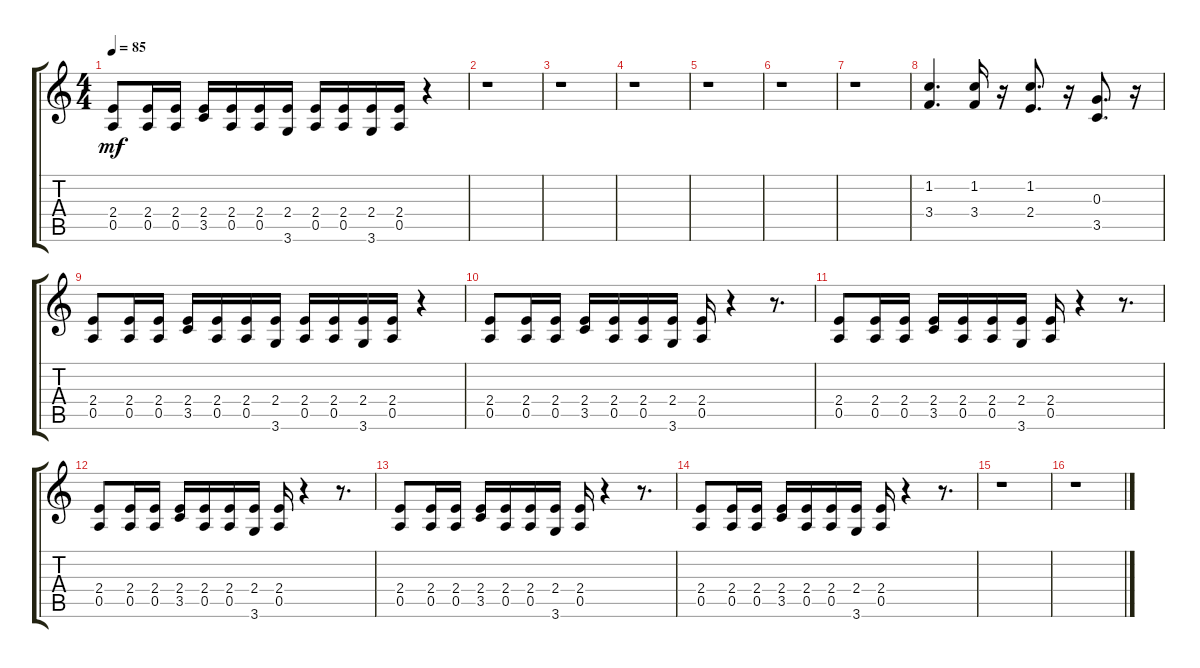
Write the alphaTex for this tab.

\track "" {instrument electricguitarclean}
\staff {score tabs}
\tuning (E4 B3 G3 D3 A2 E2) {hide}
\ts (4 4)
\tempo 85
\clef g2
\ks c
(2.4 0.5).8{dy mf} (2.4 0.5).16 (2.4 0.5).16 (2.4 3.5).16 (2.4 0.5).16 (2.4 0.5).16 (2.4 3.6).16 (2.4 0.5).16 (2.4 0.5).16 (2.4 3.6).16 (2.4 0.5).16 r.4 |
r.1 |
r.1 |
r.1 |
r.1 |
r.1 |
r.1 |
(1.2 3.4).4{d} (1.2 3.4).16 r.16 (1.2 2.4).8{d} r.16 (0.3 3.5).8{d} r.16 |
(2.4 0.5).8 (2.4 0.5).16 (2.4 0.5).16 (2.4 3.5).16 (2.4 0.5).16 (2.4 0.5).16 (2.4 3.6).16 (2.4 0.5).16 (2.4 0.5).16 (2.4 3.6).16 (2.4 0.5).16 r.4 |
(2.4 0.5).8 (2.4 0.5).16 (2.4 0.5).16 (2.4 3.5).16 (2.4 0.5).16 (2.4 0.5).16 (2.4 3.6).16 (2.4 0.5).16 r.4 r.8{d} |
(2.4 0.5).8 (2.4 0.5).16 (2.4 0.5).16 (2.4 3.5).16 (2.4 0.5).16 (2.4 0.5).16 (2.4 3.6).16 (2.4 0.5).16 r.4 r.8{d} |
(2.4 0.5).8 (2.4 0.5).16 (2.4 0.5).16 (2.4 3.5).16 (2.4 0.5).16 (2.4 0.5).16 (2.4 3.6).16 (2.4 0.5).16 r.4 r.8{d} |
(2.4 0.5).8 (2.4 0.5).16 (2.4 0.5).16 (2.4 3.5).16 (2.4 0.5).16 (2.4 0.5).16 (2.4 3.6).16 (2.4 0.5).16 r.4 r.8{d} |
(2.4 0.5).8 (2.4 0.5).16 (2.4 0.5).16 (2.4 3.5).16 (2.4 0.5).16 (2.4 0.5).16 (2.4 3.6).16 (2.4 0.5).16 r.4 r.8{d} |
r.1 |
r.1
